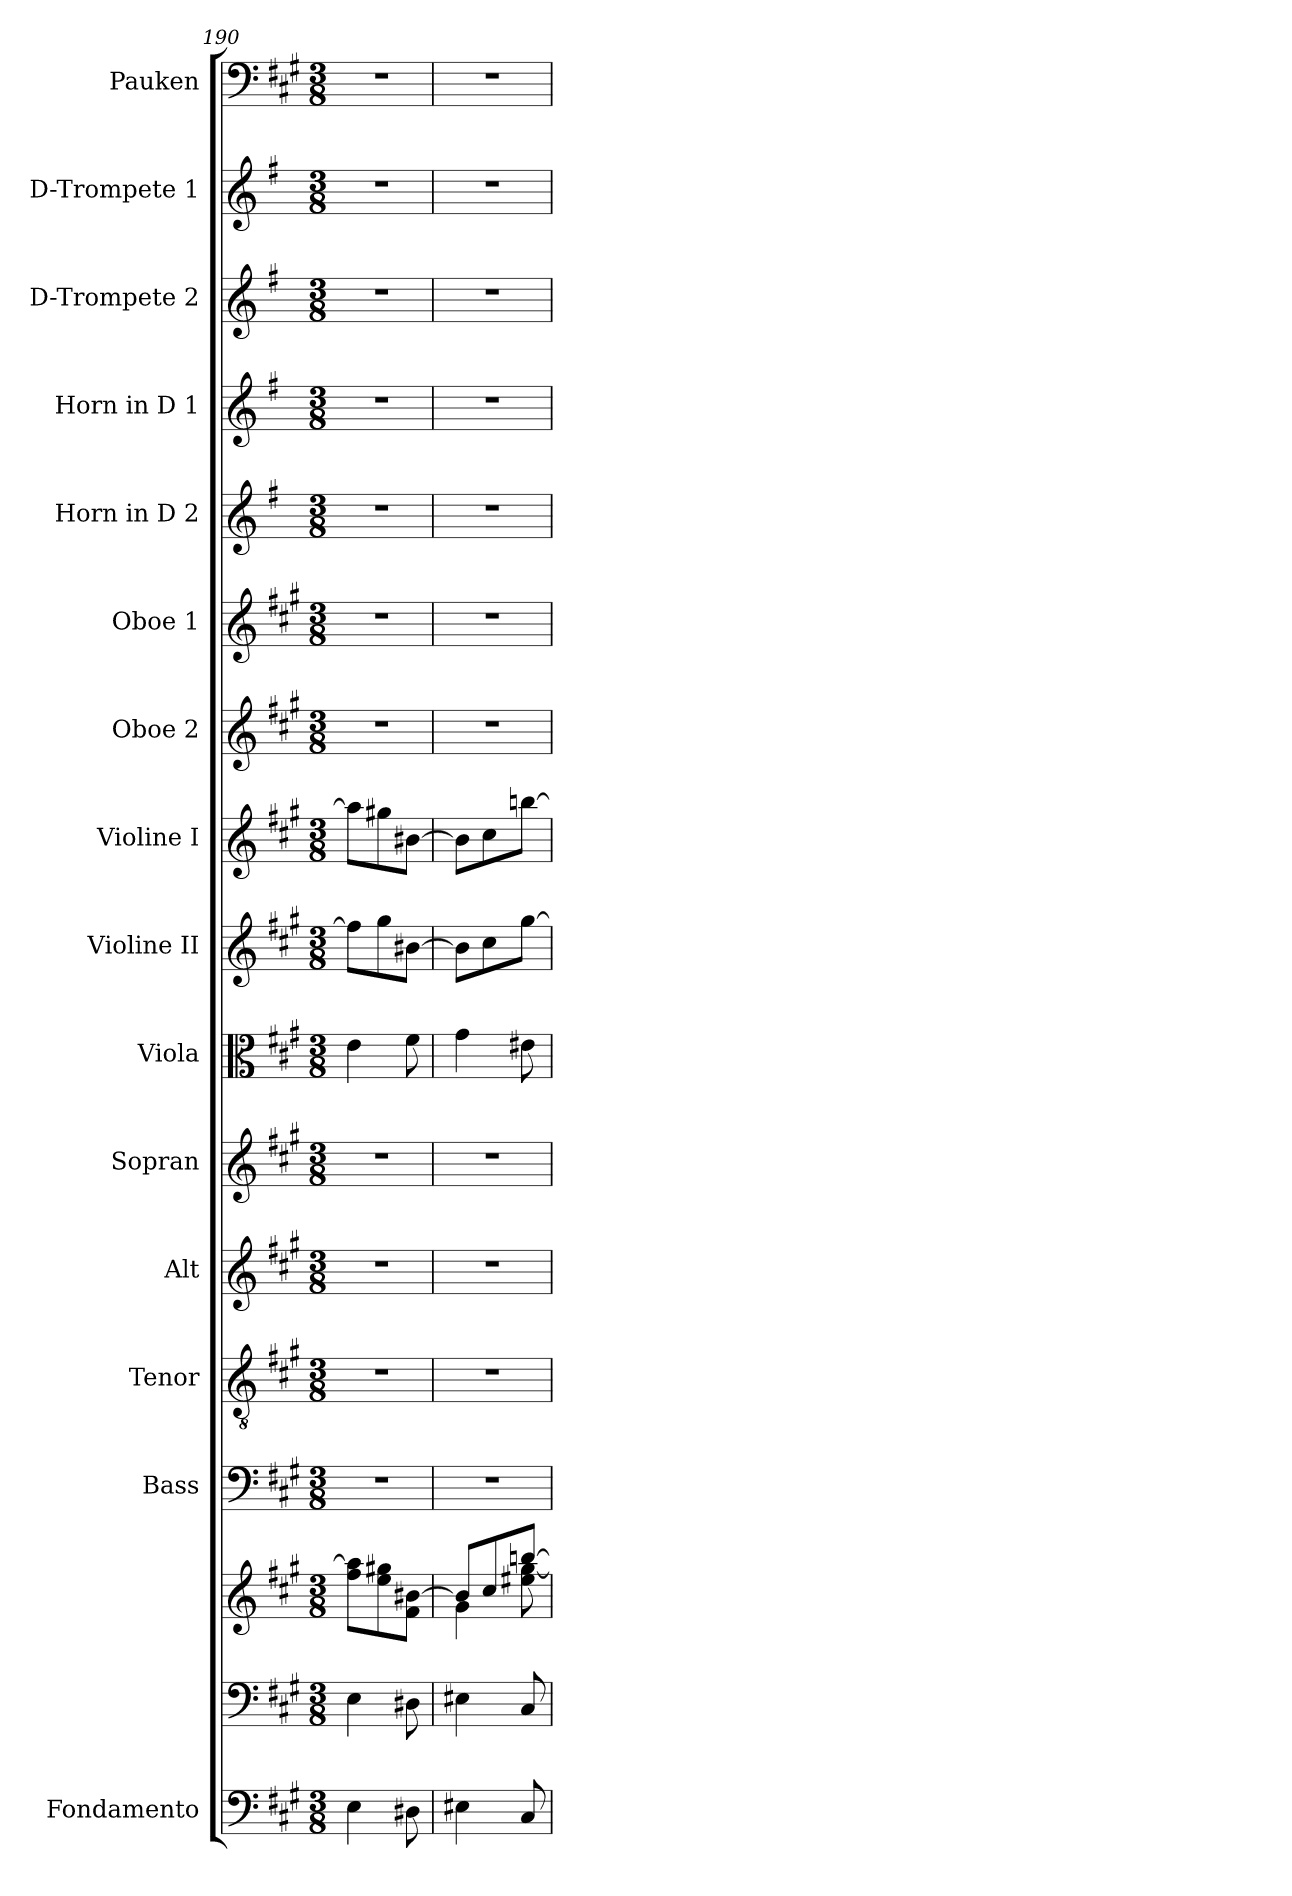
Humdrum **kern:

**kern	**kern	**kern	**kern	**kern	**kern	**kern	**kern	**kern	**kern	**kern	**kern	**kern	**kern	**kern	**kern	**kern
*part16	*part15	*part15	*part14	*part13	*part12	*part11	*part10	*part9	*part8	*part7	*part6	*part5	*part4	*part3	*part2	*part1
*staff17	*staff16	*staff15	*staff14	*staff13	*staff12	*staff11	*staff10	*staff9	*staff8	*staff7	*staff6	*staff5	*staff4	*staff3	*staff2	*staff1
*I"Fondamento	*	*	*I"Bass	*I"Tenor	*I"Alt	*I"Sopran	*I"Viola	*I"Violine II	*I"Violine I	*I"Oboe 2	*I"Oboe 1	*I"Horn in D 2	*I"Horn in D 1	*I"D-Trompete 2	*I"D-Trompete 1	*I"Pauken
*I'F.	*	*	*I'B.	*I'T.	*I'A.	*I'S.	*I'Vla.	*I'Vl. II	*I'Vl. I	*I'Ob. 2	*I'Ob. 1	*	*	*I'D Trp. 2	*I'D Trp. 1	*I'Pk.
*clefF4	*clefF4	*clefG2	*clefF4	*clefGv2	*clefG2	*clefG2	*clefC3	*clefG2	*clefG2	*clefG2	*clefG2	*clefG2	*clefG2	*clefG2	*clefG2	*clefF4
*ITrd7c12	*	*	*	*	*	*	*	*	*	*	*	*ITrd6c10	*ITrd6c10	*ITrd-1c-2	*ITrd-1c-2	*
*k[f#c#g#]	*k[f#c#g#]	*k[f#c#g#]	*k[f#c#g#]	*k[f#c#g#]	*k[f#c#g#]	*k[f#c#g#]	*k[f#c#g#]	*k[f#c#g#]	*k[f#c#g#]	*k[f#c#g#]	*k[f#c#g#]	*k[f#c#g#]	*k[f#c#g#]	*k[f#c#g#]	*k[f#c#g#]	*k[f#c#g#]
*A:	*A:	*A:	*A:	*A:	*A:	*A:	*A:	*A:	*A:	*A:	*A:	*A:	*A:	*A:	*A:	*A:
*M3/8	*M3/8	*M3/8	*M3/8	*M3/8	*M3/8	*M3/8	*M3/8	*M3/8	*M3/8	*M3/8	*M3/8	*M3/8	*M3/8	*M3/8	*M3/8	*M3/8
=190	=190	=190	=190	=190	=190	=190	=190	=190	=190	=190	=190	=190	=190	=190	=190	=190
4EE\	4E\	8ff#\ 8aa\]L	4.r	4.r	4.r	4.r	4e\	8ff#\L]	8aa\L]	4.r	4.r	4.r	4.r	4.r	4.r	4.r
.	.	8ee\ 8gg#X\	.	.	.	.	.	8gg#\	8gg#X\	.	.	.	.	.	.	.
8DD#X\	8D#X\	8f#\ [8b#X\J	.	.	.	.	8f#\	[8b#X\J	[8b#X\J	.	.	.	.	.	.	.
=191	=191	=191	=191	=191	=191	=191	=191	=191	=191	=191	=191	=191	=191	=191	=191	=191
*	*	*^	*	*	*	*	*	*	*	*	*	*	*	*	*	*
4EE#X\	4E#X\	8b#/L]	4g#\	4.r	4.r	4.r	4.r	4g#\	8b#\L]	8b#\L]	4.r	4.r	4.r	4.r	4.r	4.r	4.r
.	.	8cc#/	.	.	.	.	.	.	8cc#\	8cc#\	.	.	.	.	.	.	.
8CC#/	8C#/	[>8bbn/J	8ee#X\ [<8gg#\	.	.	.	.	8e#X\	[8gg#\J	[8bbn\J	.	.	.	.	.	.	.
*	*	*v	*v	*	*	*	*	*	*	*	*	*	*	*	*	*	*
=	=	=	=	=	=	=	=	=	=	=	=	=	=	=	=	=
*-	*-	*-	*-	*-	*-	*-	*-	*-	*-	*-	*-	*-	*-	*-	*-	*-
